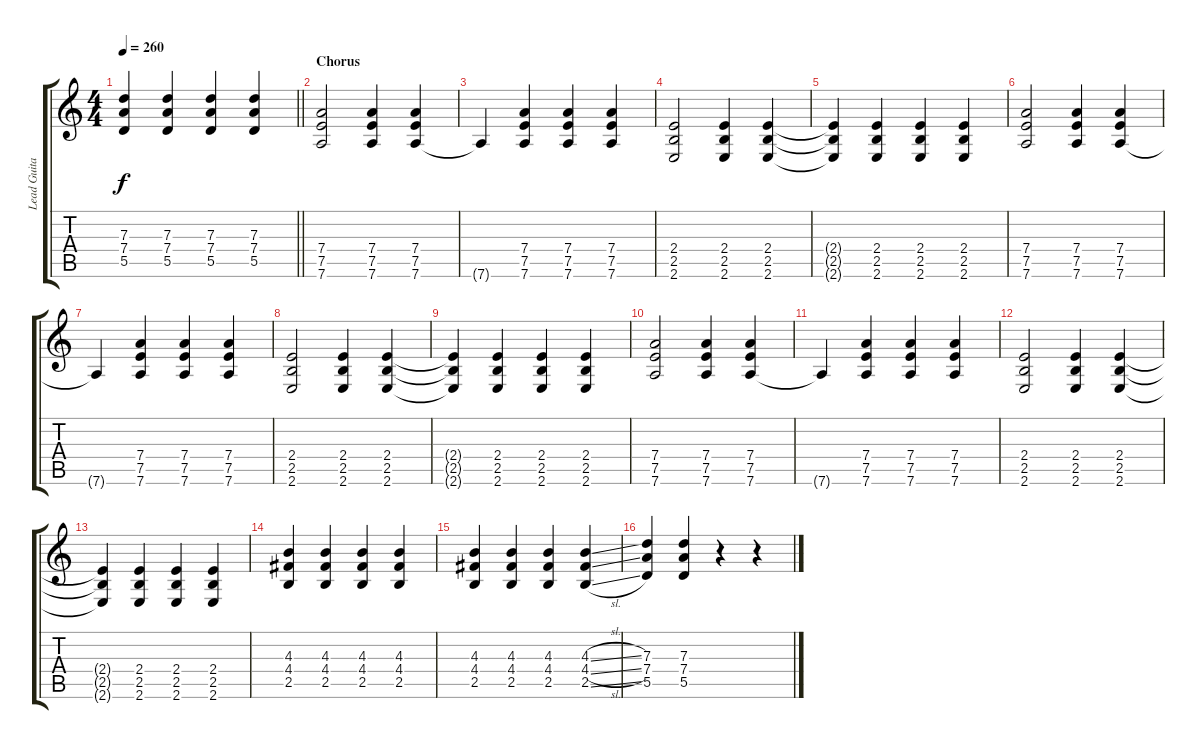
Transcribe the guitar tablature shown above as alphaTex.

\track ("Lead Guitar" "Lead Guita") {instrument overdrivenguitar}
\staff {score tabs}
\tuning (E4 B3 G3 D3 A2 D2) {hide}
\ts (4 4)
\tempo 260
\clef g2
\barLineRight lightlight
\ks c
(7.3 7.4 5.5).4{dy f} (7.3 7.4 5.5).4 (7.3 7.4 5.5).4 (7.3 7.4 5.5).4 |
\section ("" "Chorus")
(7.4 7.5 7.6).2 (7.4 7.5 7.6).4 (7.4 7.5 7.6).4 |
7.6{t}.4 (7.4 7.5 7.6).4 (7.4 7.5 7.6).4 (7.4 7.5 7.6).4 |
(2.4 2.5 2.6).2 (2.4 2.5 2.6).4 (2.4 2.5 2.6).4 |
(2.4{t} 2.5{t} 2.6{t}).4 (2.4 2.5 2.6).4 (2.4 2.5 2.6).4 (2.4 2.5 2.6).4 |
(7.4 7.5 7.6).2 (7.4 7.5 7.6).4 (7.4 7.5 7.6).4 |
7.6{t}.4 (7.4 7.5 7.6).4 (7.4 7.5 7.6).4 (7.4 7.5 7.6).4 |
(2.4 2.5 2.6).2 (2.4 2.5 2.6).4 (2.4 2.5 2.6).4 |
(2.4{t} 2.5{t} 2.6{t}).4 (2.4 2.5 2.6).4 (2.4 2.5 2.6).4 (2.4 2.5 2.6).4 |
(7.4 7.5 7.6).2 (7.4 7.5 7.6).4 (7.4 7.5 7.6).4 |
7.6{t}.4 (7.4 7.5 7.6).4 (7.4 7.5 7.6).4 (7.4 7.5 7.6).4 |
(2.4 2.5 2.6).2 (2.4 2.5 2.6).4 (2.4 2.5 2.6).4 |
(2.4{t} 2.5{t} 2.6{t}).4 (2.4 2.5 2.6).4 (2.4 2.5 2.6).4 (2.4 2.5 2.6).4 |
(4.3 4.4 2.5).4 (4.3 4.4 2.5).4 (4.3 4.4 2.5).4 (4.3 4.4 2.5).4 |
(4.3 4.4 2.5).4 (4.3 4.4 2.5).4 (4.3 4.4 2.5).4 (4.3{sl} 4.4{sl} 2.5{sl}).4 |
(7.3 7.4 5.5).4 (7.3 7.4 5.5).4 r.4 r.4
